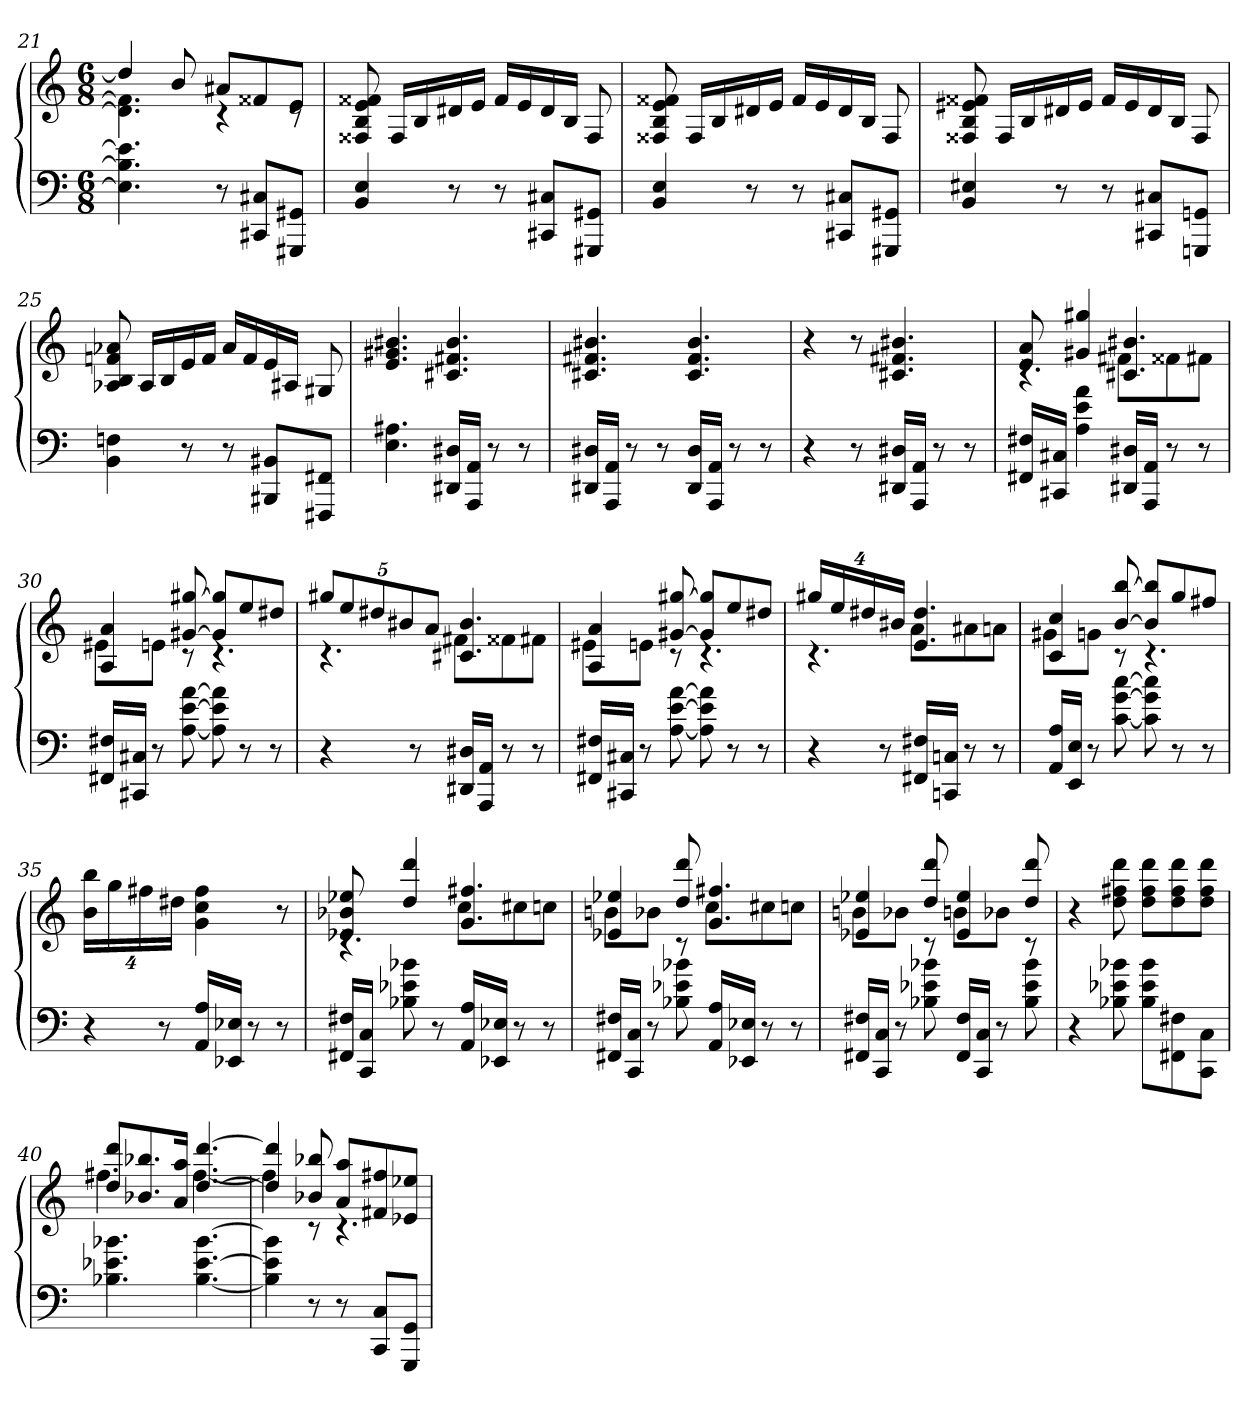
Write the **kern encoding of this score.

**kern	**kern
*part1	*part1
*staff2	*staff1
*clefF4	*clefG2
*k[]	*k[]
*M6/8	*M6/8
=21	=21
*	*^
4.E] 4.B] 4.e]	4dd#]	4.d#] 4.f##]
.	8b	.
8r	8a#XL	4rc
8CC#X 8C#XL	8f##X	.
8GGG#X 8GG#XJ	8eJ	8rc
*	*v	*v
=22	=22
4BB 4E	8F##X 8B 8e 8f##X
.	16F##LL
.	16B
8r	16d#X
.	16eJJ
8r	16f##LL
.	16e
8CC#X 8C#XL	16d#
.	16BJJ
8GGG#X 8GG#XJ	8F##
=23	=23
4BB 4E	8F##X 8B 8e 8f##X
.	16F##LL
.	16B
8r	16d#X
.	16eJJ
8r	16f##LL
.	16e
8CC#X 8C#XL	16d#
.	16BJJ
8GGG#X 8GG#XJ	8F##
=24	=24
4BB 4E#X	8F##X 8B 8e#X 8f##X
.	16F##LL
.	16B
8r	16d#X
.	16e#JJ
8r	16f##LL
.	16e#
8CC#X 8C#XL	16d#
.	16BJJ
8GGGn 8GGnJ	8F##
=25	=25
4BB 4Fn	8A-X 8B 8fn 8a-X
.	16A-LL
.	16B
8r	16e
.	16fJJ
8r	16a-LL
.	16f
8BBB#X 8BB#XL	16e
.	16A#XJJ
8FFF#X 8FF#XJ	8G#X
=26	=26
4.E 4.A#X	4.e 4.g#X 4.b#X
16DD#X 16D#XLL	4.c#X 4.f#X 4.b#
16AAA 16AAJJ	.
8r	.
8r	.
=27	=27
16DD#X 16D#XLL	4.c#X 4.f#X 4.b#X
16AAA 16AAJJ	.
8r	.
8r	.
16DD# 16D#LL	4.c# 4.f# 4.b#
16AAA 16AAJJ	.
8r	.
8r	.
=28	=28
4r	4r
8r	8r
16DD#X 16D#XLL	4.c#X 4.f#X 4.b#X
16AAA 16AAJJ	.
8r	.
8r	.
=29	=29
*	*^
16FF#X 16F#XLL	8e 8a	4.rc
16CC#X 16C#XJJ	.	.
4A 4e 4a	4g#X 4gg#X	.
16DD#X 16D#XLL	4.c#X 4.b#X	8f#XL
16AAA 16AAJJ	.	.
8r	.	8f##X
8r	.	8f#XJ
=30	=30	=30
16FF#X 16F#XLL	4A 4a	8e#XL
16CC#X 16C#XJJ	.	.
8r	.	8enJ
[8A [8e [8a	[8g#X [8gg#X	8rc
8A] 8e] 8a]	8g#] 8gg#]L	4.rc
8r	8ee	.
8r	8dd#XJ	.
=31	=31	=31
4r	40%3gg#XL	4.rc
.	40%3ee	.
.	40%3dd#X	.
.	40%3b#X	.
8r	.	.
.	40%3aJ	.
16DD#X 16D#XLL	4.c#X 4.b#	8f#XL
16AAA 16AAJJ	.	.
8r	.	8f##X
8r	.	8f#XJ
=32	=32	=32
16FF#X 16F#XLL	4A 4a	8e#XL
16CC#X 16C#XJJ	.	.
8r	.	8enJ
[8A [8e [8a	[8g#X [8gg#X	8rc
8A] 8e] 8a]	8g#] 8gg#]L	4.rc
8r	8ee	.
8r	8dd#XJ	.
=33	=33	=33
4r	32%3gg#XLL	4.rc
.	32%3ee	.
.	32%3dd#X	.
8r	.	.
.	32%3b#XJJ	.
16FF#X 16F#XLL	4.e 4.dd#	8aL
16CCn 16CnJJ	.	.
8r	.	8a#X
8r	.	8anJ
=34	=34	=34
16AA 16ALL	4c 4cc	8g#XL
16EE 16EJJ	.	.
8r	.	8gnJ
[8c [8g [8cc	[8b [8bb	8rc
8c] 8g] 8cc]	8b] 8bb]L	4.rc
8r	8gg	.
8r	8ff#XJ	.
*	*v	*v
=35	=35
4r	32%3b 32%3bbLL
.	32%3gg
.	32%3ff#X
8r	.
.	32%3dd#XJJ
16AA 16ALL	4g 4cc 4ff#
16EE-X 16E-XJJ	.
8r	.
8r	8r
=36	=36
*	*^
16FF#X 16F#XLL	8e-X 8b-X 8ee-X	4.rc
16CC 16CJJ	.	.
8B-X 8e-X 8b-X	4dd 4ddd	.
8r	.	.
16AA 16ALL	4.g 4.ff#X	8ccL
16EE-X 16E-XJJ	.	.
8r	.	8cc#X
8r	.	8ccnJ
=37	=37	=37
16FF#X 16F#XLL	4e-X 4ee-X	8bnL
16CC 16CJJ	.	.
8r	.	8b-XJ
8B-X 8e-X 8b-X	8dd 8ddd	8rc
16AA 16ALL	4.g 4.ff#X	8ccL
16EE-X 16E-XJJ	.	.
8r	.	8cc#X
8r	.	8ccnJ
=38	=38	=38
16FF#X 16F#XLL	4e-X 4ee-X	8bnL
16CC 16CJJ	.	.
8r	.	8b-XJ
8B-X 8e-X 8b-X	8dd 8ddd	8rc
16FF# 16F#LL	4e- 4ee-	8bnL
16CC 16CJJ	.	.
8r	.	8b-XJ
8B- 8e- 8b-	8dd 8ddd	8rc
*	*v	*v
=39	=39
4r	4r
8B-X 8e-X 8b-X	8dd 8ff#X 8ddd
8B- 8e- 8b-L	8dd 8ff# 8dddL
8FF#X 8F#X	8dd 8ff# 8ddd
8CC 8CJ	8dd 8ff# 8dddJ
=40	=40
*	*^
4.B-X 4.e-X 4.b-X	8dd 8dddL	4.ff#X
.	8.b-X 8.bb-X	.
.	16a 16aaJk	.
[4.B- [4.e- [4.b-	[4.dd [4.ddd	[4.ff#
=41	=41	=41
4B-] 4e-] 4b-]	4dd] 4ddd]	4ff#]
8r	8b-X 8bb-X	8rc
8r	8a 8aaL	4.rc
8CC 8CL	8f#X 8ff#X	.
8GGG 8GGJ	8e-X 8ee-XJ	.
*	*v	*v
=	=
*-	*-
